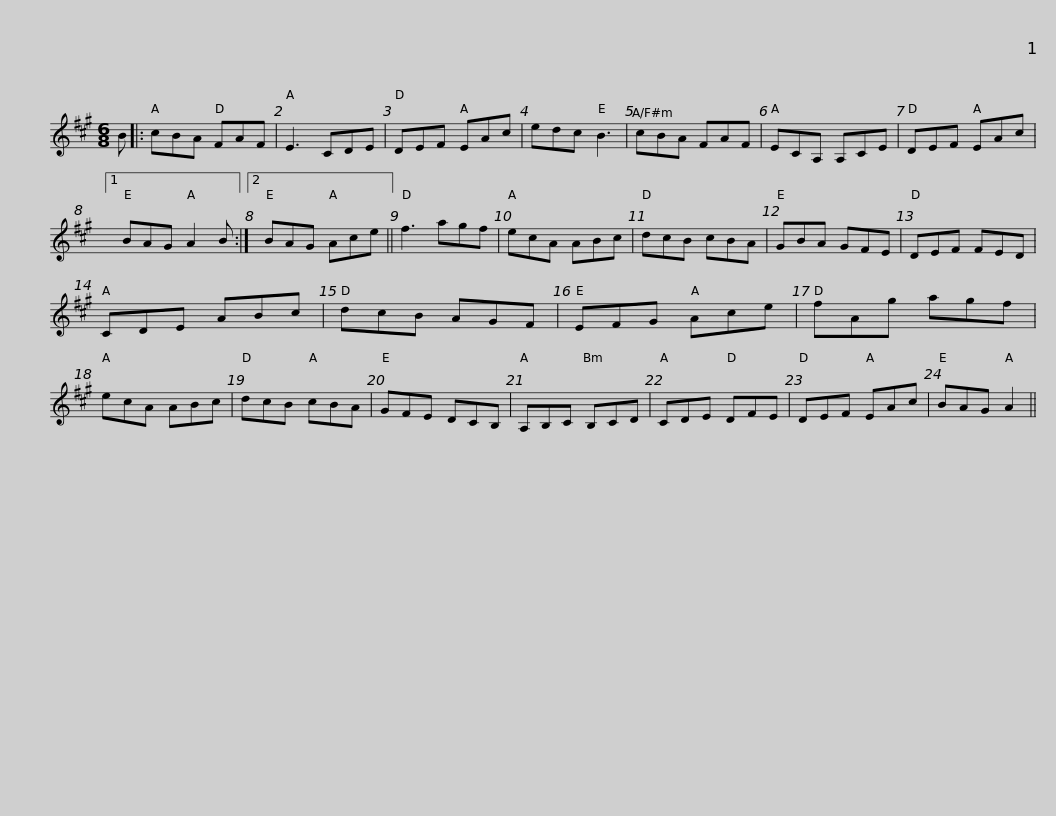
X:1
L:1/8
M:6/8
I:linebreak $
K:A
V:1 treble
V:1
 B |: cBA FAF | E3 CDE | DEF EAc | edc B3 | %5
 cBA FAF | ECA, A,CE | DEF EAc |1$ BAG A2 B :|2 BAG Ace || %10
 f3 agf | ecA ABc | dcB cBA | GBA GFE | DEF FED |$ %15
 CDE ABc | dcB AGF | EFG Ace | fAg agf | ecA ABc | %20
 dcB cBA | GFE DCB, |$ A,B,C B,CD | CDE DFE | DEF EAc | %25
 BAG A2 || %26
